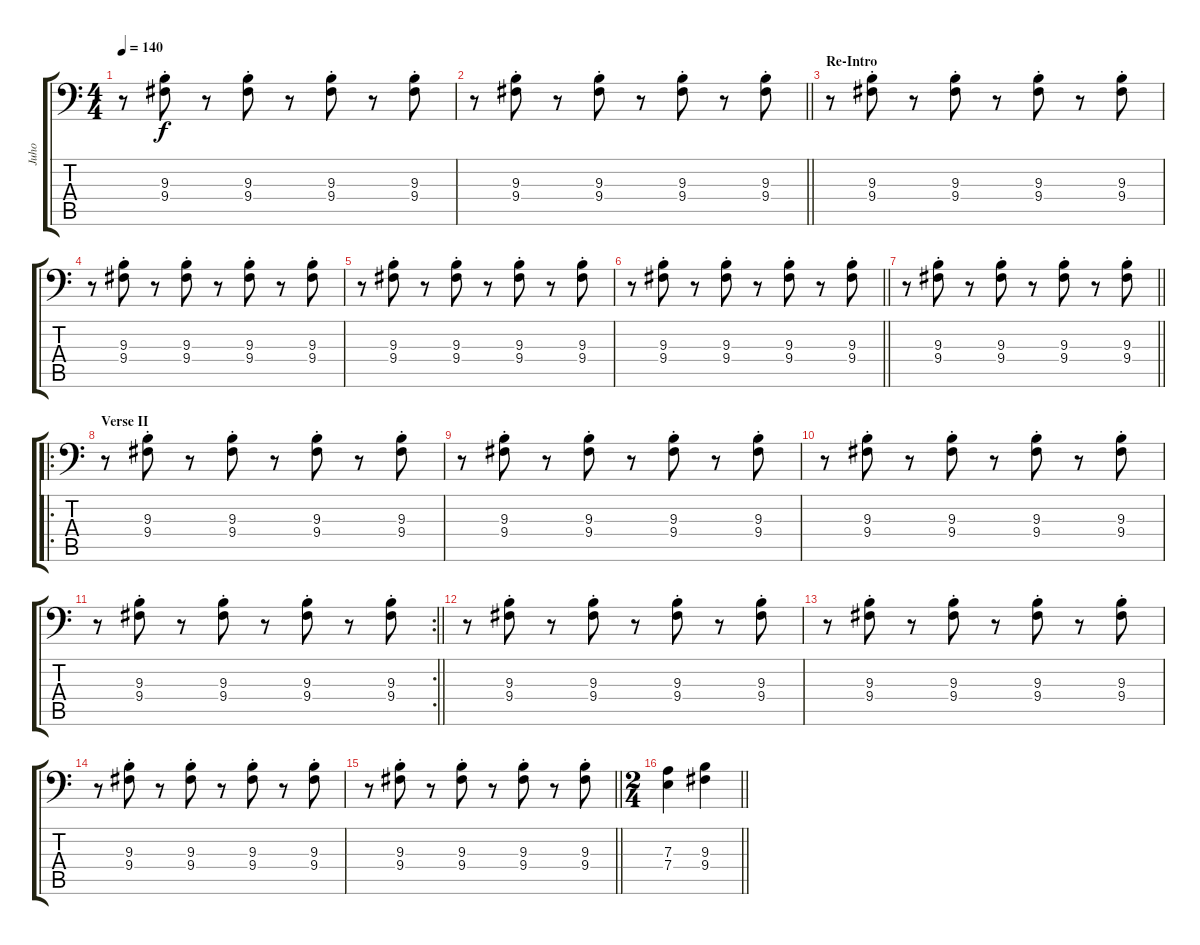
\track ("Juho" "Juho") {instrument accordion}
\staff {score tabs}
\tuning (B3 Gb3 D3 A2 E2 A1) {hide}
\ts (4 4)
\tempo 140
\clef f4
\ks c
r.8{dy f} (9.3{st} 9.4{st}).8 r.8 (9.3{st} 9.4{st}).8 r.8 (9.3{st} 9.4{st}).8 r.8 (9.3{st} 9.4{st}).8 |
\barLineRight lightlight
r.8 (9.3{st} 9.4{st}).8 r.8 (9.3{st} 9.4{st}).8 r.8 (9.3{st} 9.4{st}).8 r.8 (9.3{st} 9.4{st}).8 |
\section ("" "Re-Intro")
r.8{volume 8} (9.3{st} 9.4{st}).8 r.8 (9.3{st} 9.4{st}).8 r.8 (9.3{st} 9.4{st}).8 r.8 (9.3{st} 9.4{st}).8 |
r.8 (9.3{st} 9.4{st}).8 r.8 (9.3{st} 9.4{st}).8 r.8 (9.3{st} 9.4{st}).8 r.8 (9.3{st} 9.4{st}).8 |
r.8 (9.3{st} 9.4{st}).8 r.8 (9.3{st} 9.4{st}).8 r.8 (9.3{st} 9.4{st}).8 r.8 (9.3{st} 9.4{st}).8 |
\barLineRight lightlight
r.8 (9.3{st} 9.4{st}).8 r.8 (9.3{st} 9.4{st}).8 r.8 (9.3{st} 9.4{st}).8 r.8 (9.3{st} 9.4{st}).8 |
\barLineRight lightlight
r.8 (9.3{st} 9.4{st}).8 r.8 (9.3{st} 9.4{st}).8 r.8 (9.3{st} 9.4{st}).8 r.8 (9.3{st} 9.4{st}).8 |
\ro
\section ("" "Verse II")
r.8{volume 8} (9.3{st} 9.4{st}).8 r.8 (9.3{st} 9.4{st}).8 r.8 (9.3{st} 9.4{st}).8 r.8 (9.3{st} 9.4{st}).8 |
r.8 (9.3{st} 9.4{st}).8 r.8 (9.3{st} 9.4{st}).8 r.8 (9.3{st} 9.4{st}).8 r.8 (9.3{st} 9.4{st}).8 |
r.8 (9.3{st} 9.4{st}).8 r.8 (9.3{st} 9.4{st}).8 r.8 (9.3{st} 9.4{st}).8 r.8 (9.3{st} 9.4{st}).8 |
\rc 2
\barLineRight lightlight
r.8 (9.3{st} 9.4{st}).8 r.8 (9.3{st} 9.4{st}).8 r.8 (9.3{st} 9.4{st}).8 r.8 (9.3{st} 9.4{st}).8 |
\section ("" "")
r.8{volume 8} (9.3{st} 9.4{st}).8 r.8 (9.3{st} 9.4{st}).8 r.8 (9.3{st} 9.4{st}).8 r.8 (9.3{st} 9.4{st}).8 |
r.8 (9.3{st} 9.4{st}).8 r.8 (9.3{st} 9.4{st}).8 r.8 (9.3{st} 9.4{st}).8 r.8 (9.3{st} 9.4{st}).8 |
r.8 (9.3{st} 9.4{st}).8 r.8 (9.3{st} 9.4{st}).8 r.8 (9.3{st} 9.4{st}).8 r.8 (9.3{st} 9.4{st}).8 |
\barLineRight lightlight
r.8 (9.3{st} 9.4{st}).8 r.8 (9.3{st} 9.4{st}).8 r.8 (9.3{st} 9.4{st}).8 r.8 (9.3{st} 9.4{st}).8 |
\ts (2 4)
\section ("" "")
\barLineRight lightlight
(7.3 7.4).4 (9.3 9.4).4
